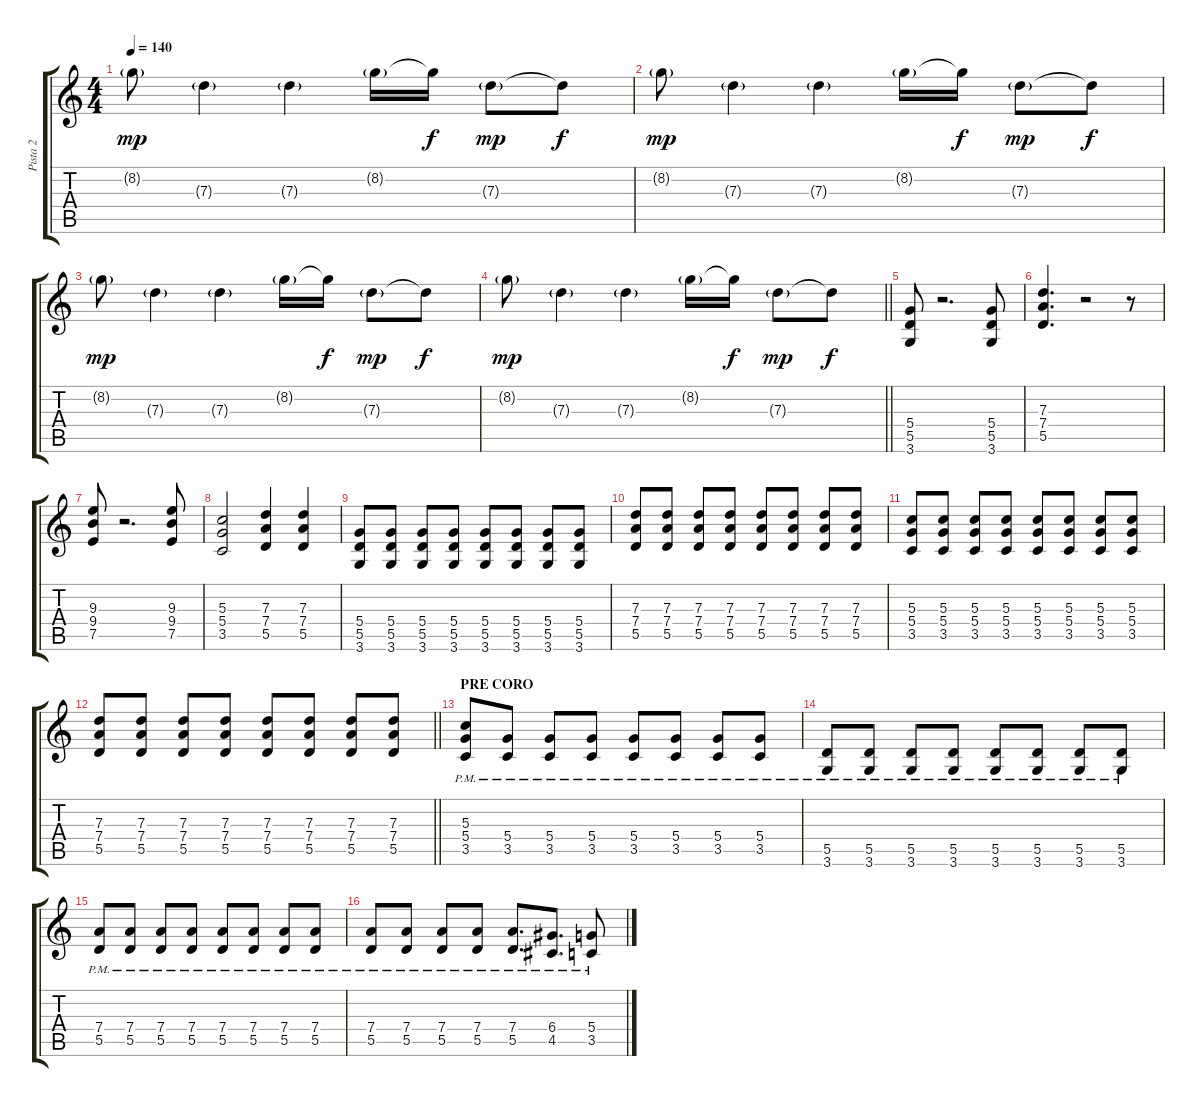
\track ("Pista 2" "Pista 2") {instrument distortionguitar}
\staff {score tabs}
\tuning (E4 B3 G3 D3 A2 E2) {hide}
\ts (4 4)
\tempo 140
\clef g2
\ks c
8.2{g}.8{dy mp} 7.3{g}.4 7.3{g}.4 8.2{g}.16 8.2{t}.16{dy f} 7.3{g}.8{dy mp} 7.3{t}.8{dy f} |
8.2{g}.8{dy mp} 7.3{g}.4 7.3{g}.4 8.2{g}.16 8.2{t}.16{dy f} 7.3{g}.8{dy mp} 7.3{t}.8{dy f} |
8.2{g}.8{dy mp} 7.3{g}.4 7.3{g}.4 8.2{g}.16 8.2{t}.16{dy f} 7.3{g}.8{dy mp} 7.3{t}.8{dy f} |
\barLineRight lightlight
8.2{g}.8{dy mp} 7.3{g}.4 7.3{g}.4 8.2{g}.16 8.2{t}.16{dy f} 7.3{g}.8{dy mp} 7.3{t}.8{dy f} |
(5.4 5.5 3.6).8{volume 13} r.2{d} (5.4 5.5 3.6).8 |
(7.3 7.4 5.5).4{d} r.2 r.8 |
(9.3 9.4 7.5).8 r.2{d} (9.3 9.4 7.5).8 |
(5.3 5.4 3.5).2 (7.3 7.4 5.5).4 (7.3 7.4 5.5).4 |
(5.4 5.5 3.6).8 (5.4 5.5 3.6).8 (5.4 5.5 3.6).8 (5.4 5.5 3.6).8 (5.4 5.5 3.6).8 (5.4 5.5 3.6).8 (5.4 5.5 3.6).8 (5.4 5.5 3.6).8 |
(7.3 7.4 5.5).8 (7.3 7.4 5.5).8 (7.3 7.4 5.5).8 (7.3 7.4 5.5).8 (7.3 7.4 5.5).8 (7.3 7.4 5.5).8 (7.3 7.4 5.5).8 (7.3 7.4 5.5).8 |
(5.3 5.4 3.5).8 (5.3 5.4 3.5).8 (5.3 5.4 3.5).8 (5.3 5.4 3.5).8 (5.3 5.4 3.5).8 (5.3 5.4 3.5).8 (5.3 5.4 3.5).8 (5.3 5.4 3.5).8 |
\barLineRight lightlight
(7.3 7.4 5.5).8 (7.3 7.4 5.5).8 (7.3 7.4 5.5).8 (7.3 7.4 5.5).8 (7.3 7.4 5.5).8 (7.3 7.4 5.5).8 (7.3 7.4 5.5).8 (7.3 7.4 5.5).8 |
\section ("" "PRE CORO")
(5.3{pm} 5.4{pm} 3.5{pm}).8 (5.4 3.5{pm}).8 (5.4 3.5{pm}).8 (5.4 3.5{pm}).8 (5.4 3.5{pm}).8 (5.4 3.5{pm}).8 (5.4 3.5{pm}).8 (5.4 3.5{pm}).8 |
(5.5 3.6{pm}).8 (5.5 3.6{pm}).8 (5.5 3.6{pm}).8 (5.5 3.6{pm}).8 (5.5 3.6{pm}).8 (5.5 3.6{pm}).8 (5.5 3.6{pm}).8 (5.5 3.6{pm}).8 |
(7.4 5.5{pm}).8 (7.4 5.5{pm}).8 (7.4 5.5{pm}).8 (7.4 5.5{pm}).8 (7.4 5.5{pm}).8 (7.4 5.5{pm}).8 (7.4 5.5{pm}).8 (7.4 5.5{pm}).8 |
(7.4 5.5{pm}).8 (7.4 5.5{pm}).8 (7.4 5.5{pm}).8 (7.4 5.5{pm}).8 (7.4 5.5{pm}).8{d} (6.4 4.5{pm}).8{d} (5.4 3.5{pm}).8
